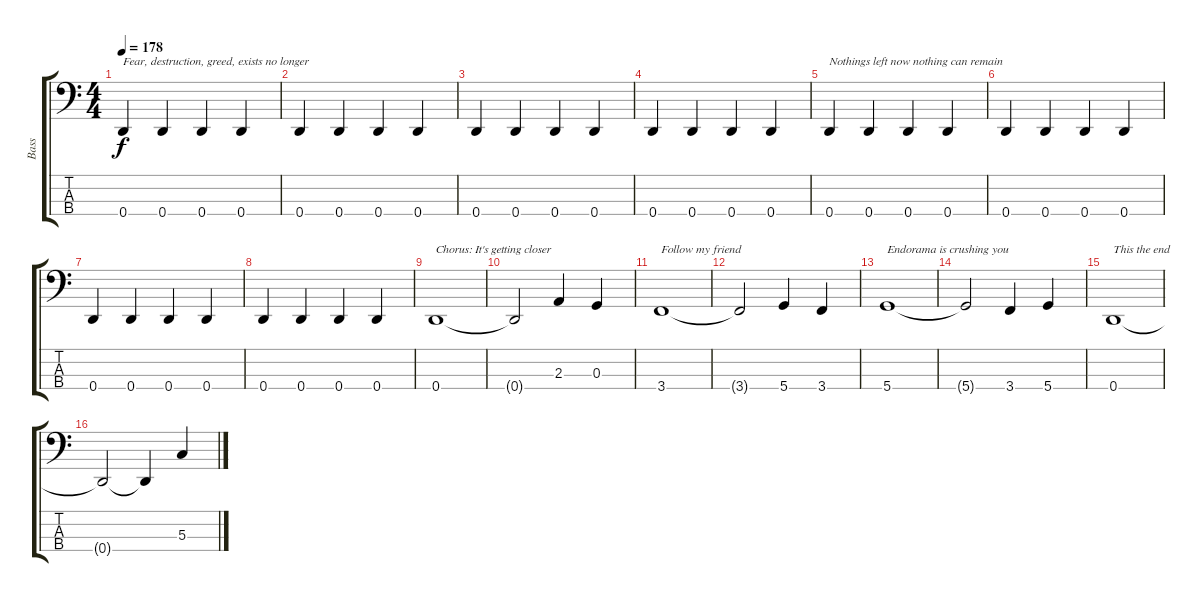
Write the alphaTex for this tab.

\track ("Bass" "Bass") {instrument electricbasspick}
\staff {score tabs}
\tuning (F2 C2 G1 D1) {hide}
\ts (4 4)
\tempo 178
\clef f4
\ks c
0.4.4{txt "Fear, destruction, greed, exists no longer" dy f} 0.4.4 0.4.4 0.4.4 |
0.4.4 0.4.4 0.4.4 0.4.4 |
0.4.4 0.4.4 0.4.4 0.4.4 |
0.4.4 0.4.4 0.4.4 0.4.4 |
0.4.4{txt "Nothings left now nothing can remain"} 0.4.4 0.4.4 0.4.4 |
0.4.4 0.4.4 0.4.4 0.4.4 |
0.4.4 0.4.4 0.4.4 0.4.4 |
0.4.4 0.4.4 0.4.4 0.4.4 |
0.4.1{txt "Chorus: It's getting closer"} |
0.4{t}.2 2.3.4 0.3.4 |
3.4.1{txt "Follow my friend"} |
3.4{t}.2 5.4.4 3.4.4 |
5.4.1{txt "Endorama is crushing you"} |
5.4{t}.2 3.4.4 5.4.4 |
0.4.1{txt "This the end"} |
0.4{t}.2 0.4{t}.4 5.3.4
